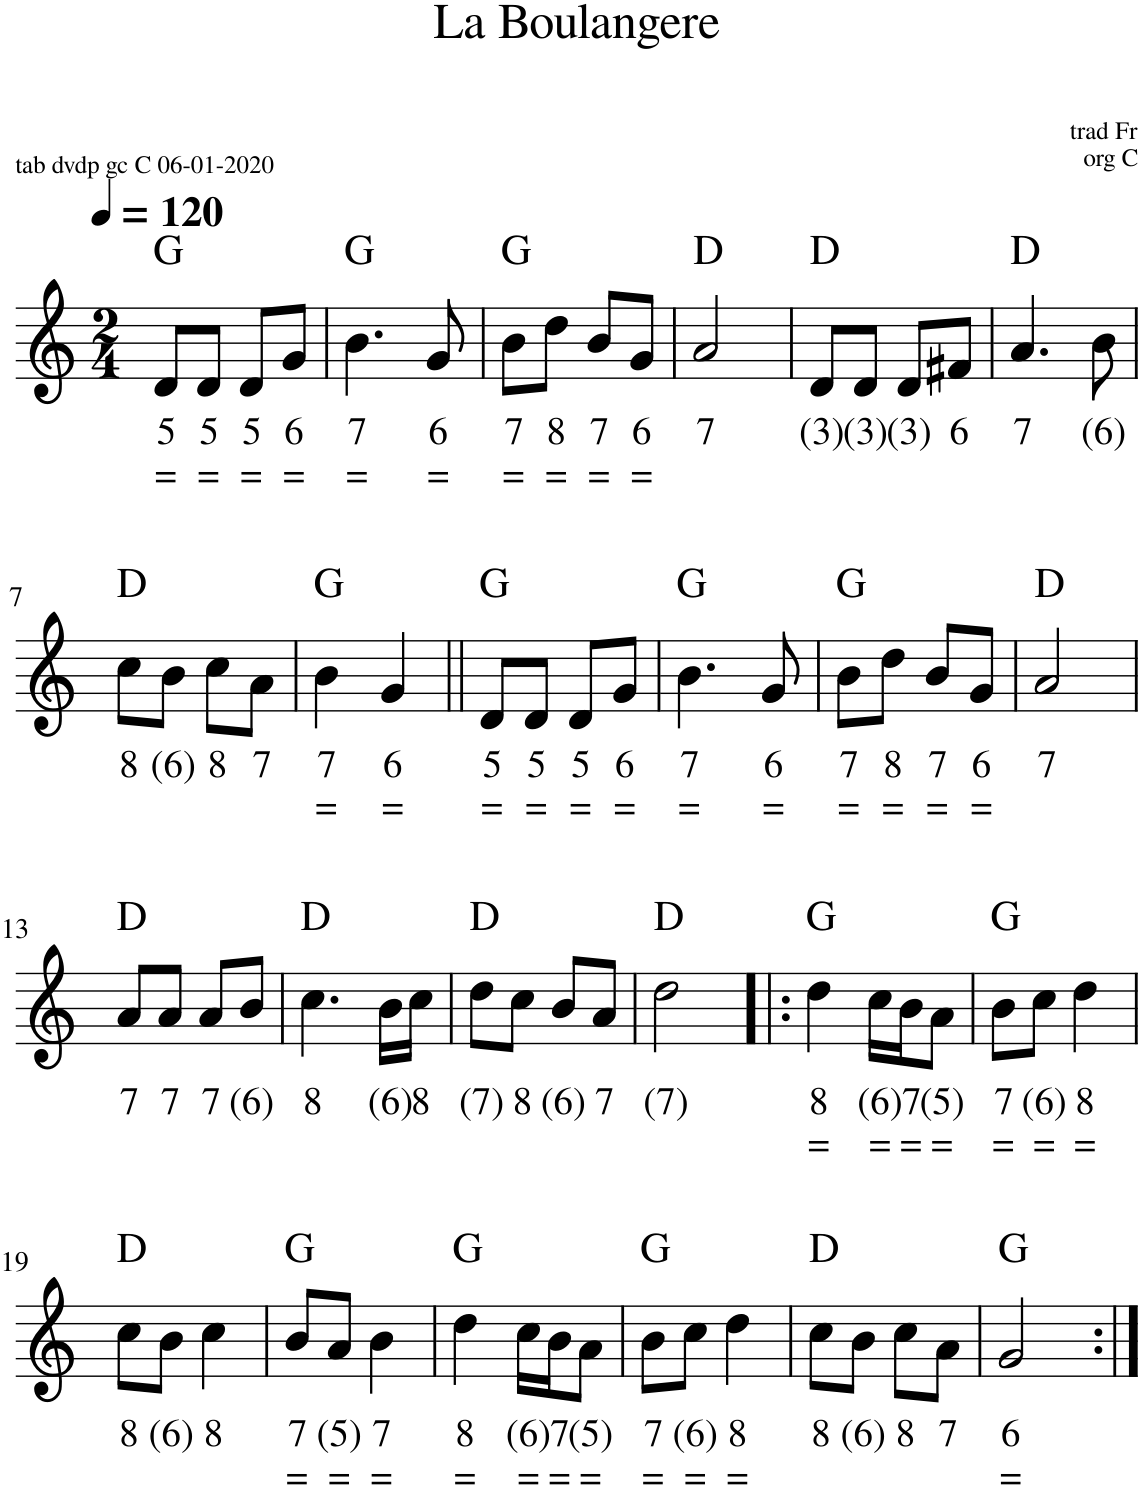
**kern	**text	**text	**harte
*part1	*part1	*part1	*part1
*staff1	*staff1	*staff1	*
*I"Stem	*	*	*
*clefG2	*	*	*
*k[]	*	*	*
*M2/4	*	*	*
*MM120	*	*	*
=1	=1	=1	=1
!	!LO:LY:b	!LO:LY:b	!
8d/L	5	=	G:maj
!	!LO:LY:b	!LO:LY:b	!
8d/J	5	=	.
!	!LO:LY:b	!LO:LY:b	!
8d/L	5	=	.
!	!LO:LY:b	!LO:LY:b	!
8g/J	6	=	.
=2	=2	=2	=2
!	!LO:LY:b	!LO:LY:b	!
4.b\	7	=	G:maj
!	!LO:LY:b	!LO:LY:b	!
8g/	6	=	.
=3	=3	=3	=3
!	!LO:LY:b	!LO:LY:b	!
8b\L	7	=	G:maj
!	!LO:LY:b	!LO:LY:b	!
8dd\J	8	=	.
!	!LO:LY:b	!LO:LY:b	!
8b/L	7	=	.
!	!LO:LY:b	!LO:LY:b	!
8g/J	6	=	.
=4	=4	=4	=4
!	!LO:LY:b	!	!
2a/	7	.	D:maj
=5	=5	=5	=5
!	!LO:LY:b	!	!
8d/L	(3)	.	D:maj
!	!LO:LY:b	!	!
8d/J	(3)	.	.
!	!LO:LY:b	!	!
8d/L	(3)	.	.
!	!LO:LY:b	!	!
8f#X/J	6	.	.
=6	=6	=6	=6
!	!LO:LY:b	!	!
4.a/	7	.	D:maj
!	!LO:LY:b	!	!
8b\	(6)	.	.
!!LO:LB:g=z
=7	=7	=7	=7
!	!LO:LY:b	!	!
8cc\L	8	.	D:maj
!	!LO:LY:b	!	!
8b\J	(6)	.	.
!	!LO:LY:b	!	!
8cc\L	8	.	.
!	!LO:LY:b	!	!
8a\J	7	.	.
=8	=8	=8	=8
!	!LO:LY:b	!LO:LY:b	!
4b\	7	=	G:maj
!	!LO:LY:b	!LO:LY:b	!
4g/	6	=	.
=9||	=9||	=9||	=9||
!	!LO:LY:b	!LO:LY:b	!
8d/L	5	=	G:maj
!	!LO:LY:b	!LO:LY:b	!
8d/J	5	=	.
!	!LO:LY:b	!LO:LY:b	!
8d/L	5	=	.
!	!LO:LY:b	!LO:LY:b	!
8g/J	6	=	.
=10	=10	=10	=10
!	!LO:LY:b	!LO:LY:b	!
4.b\	7	=	G:maj
!	!LO:LY:b	!LO:LY:b	!
8g/	6	=	.
=11	=11	=11	=11
!	!LO:LY:b	!LO:LY:b	!
8b\L	7	=	G:maj
!	!LO:LY:b	!LO:LY:b	!
8dd\J	8	=	.
!	!LO:LY:b	!LO:LY:b	!
8b/L	7	=	.
!	!LO:LY:b	!LO:LY:b	!
8g/J	6	=	.
=12	=12	=12	=12
!	!LO:LY:b	!	!
2a/	7	.	D:maj
!!LO:LB:g=z
=13	=13	=13	=13
!	!LO:LY:b	!	!
8a/L	7	.	D:maj
!	!LO:LY:b	!	!
8a/J	7	.	.
!	!LO:LY:b	!	!
8a/L	7	.	.
!	!LO:LY:b	!	!
8b/J	(6)	.	.
=14	=14	=14	=14
!	!LO:LY:b	!	!
4.cc\	8	.	D:maj
!	!LO:LY:b	!	!
16b\LL	(6)	.	.
!	!LO:LY:b	!	!
16cc\JJ	8	.	.
=15	=15	=15	=15
!	!LO:LY:b	!	!
8dd\L	(7)	.	D:maj
!	!LO:LY:b	!	!
8cc\J	8	.	.
!	!LO:LY:b	!	!
8b/L	(6)	.	.
!	!LO:LY:b	!	!
8a/J	7	.	.
=16	=16	=16	=16
!	!LO:LY:b	!	!
2dd\	(7)	.	D:maj
=17!|:	=17!|:	=17!|:	=17!|:
!	!LO:LY:b	!LO:LY:b	!
4dd\	8	=	G:maj
!	!LO:LY:b	!LO:LY:b	!
16cc\LL	(6)	=	.
!	!LO:LY:b	!LO:LY:b	!
16b\J	7	=	.
!	!LO:LY:b	!LO:LY:b	!
8a\J	(5)	=	.
=18	=18	=18	=18
!	!LO:LY:b	!LO:LY:b	!
8b\L	7	=	G:maj
!	!LO:LY:b	!LO:LY:b	!
8cc\J	(6)	=	.
!	!LO:LY:b	!LO:LY:b	!
4dd\	8	=	.
!!LO:LB:g=z
=19	=19	=19	=19
!	!LO:LY:b	!	!
8cc\L	8	.	D:maj
!	!LO:LY:b	!	!
8b\J	(6)	.	.
!	!LO:LY:b	!	!
4cc\	8	.	.
=20	=20	=20	=20
!	!LO:LY:b	!LO:LY:b	!
8b/L	7	=	G:maj
!	!LO:LY:b	!LO:LY:b	!
8a/J	(5)	=	.
!	!LO:LY:b	!LO:LY:b	!
4b\	7	=	.
=21	=21	=21	=21
!	!LO:LY:b	!LO:LY:b	!
4dd\	8	=	G:maj
!	!LO:LY:b	!LO:LY:b	!
16cc\LL	(6)	=	.
!	!LO:LY:b	!LO:LY:b	!
16b\J	7	=	.
!	!LO:LY:b	!LO:LY:b	!
8a\J	(5)	=	.
=22	=22	=22	=22
!	!LO:LY:b	!LO:LY:b	!
8b\L	7	=	G:maj
!	!LO:LY:b	!LO:LY:b	!
8cc\J	(6)	=	.
!	!LO:LY:b	!LO:LY:b	!
4dd\	8	=	.
=23	=23	=23	=23
!	!LO:LY:b	!	!
8cc\L	8	.	D:maj
!	!LO:LY:b	!	!
8b\J	(6)	.	.
!	!LO:LY:b	!	!
8cc\L	8	.	.
!	!LO:LY:b	!	!
8a\J	7	.	.
=24	=24	=24	=24
!	!LO:LY:b	!LO:LY:b	!
2g/	6	=	G:maj
=:|!	=:|!	=:|!	=:|!
*-	*-	*-	*-
